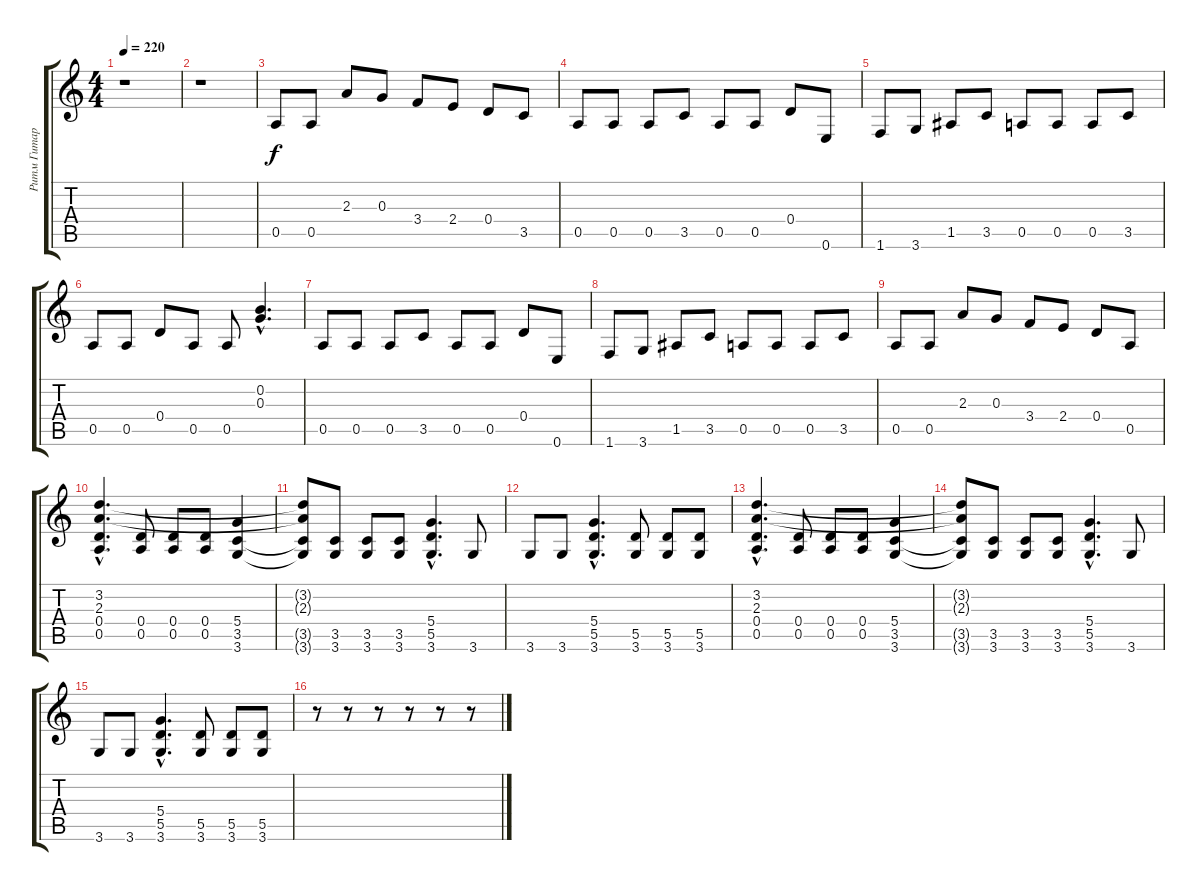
\track ("Ритм Гитара" "Ритм Гитар") {instrument distortionguitar}
\staff {score tabs}
\tuning (E4 B3 G3 D3 A2 E2) {hide}
\ts (4 4)
\tempo 220
\clef g2
\ks c
r.1{dy ff} |
r.1 |
0.5.8{dy f} 0.5.8 2.3.8 0.3.8 3.4.8 2.4.8 0.4.8 3.5.8 |
0.5.8 0.5.8 0.5.8 3.5.8 0.5.8 0.5.8 0.4.8 0.6.8 |
1.6.8 3.6.8 1.5.8 3.5.8 0.5.8 0.5.8 0.5.8 3.5.8 |
0.5.8 0.5.8 0.4.8 0.5.8 0.5.8 (0.2{hac} 0.3{hac}).4{d} |
0.5.8 0.5.8 0.5.8 3.5.8 0.5.8 0.5.8 0.4.8 0.6.8 |
1.6.8 3.6.8 1.5.8 3.5.8 0.5.8 0.5.8 0.5.8 3.5.8 |
0.5.8 0.5.8 2.3.8 0.3.8 3.4.8 2.4.8 0.4.8 0.5.8 |
(3.2{hac} 2.3{hac} 0.4{hac} 0.5{hac}).4{d} (0.4 0.5).8 (0.4 0.5).8 (0.4 0.5).8 (5.4 3.5 3.6).4 |
(3.2{t} 2.3{t} 3.5{t} 3.6{t}).8 (3.5 3.6).8 (3.5 3.6).8 (3.5 3.6).8 (5.4{hac} 5.5{hac} 3.6{hac}).4{d} 3.6.8 |
3.6.8 3.6.8 (5.4{hac} 5.5{hac} 3.6{hac}).4{d} (5.5 3.6).8 (5.5 3.6).8 (5.5 3.6).8 |
(3.2{hac} 2.3{hac} 0.4{hac} 0.5{hac}).4{d} (0.4 0.5).8 (0.4 0.5).8 (0.4 0.5).8 (5.4 3.5 3.6).4 |
(3.2{t} 2.3{t} 3.5{t} 3.6{t}).8 (3.5 3.6).8 (3.5 3.6).8 (3.5 3.6).8 (5.4{hac} 5.5{hac} 3.6{hac}).4{d} 3.6.8 |
3.6.8 3.6.8 (5.4{hac} 5.5{hac} 3.6{hac}).4{d} (5.5 3.6).8 (5.5 3.6).8 (5.5 3.6).8 |
r.8 r.8 r.8 r.8 r.8 r.8
